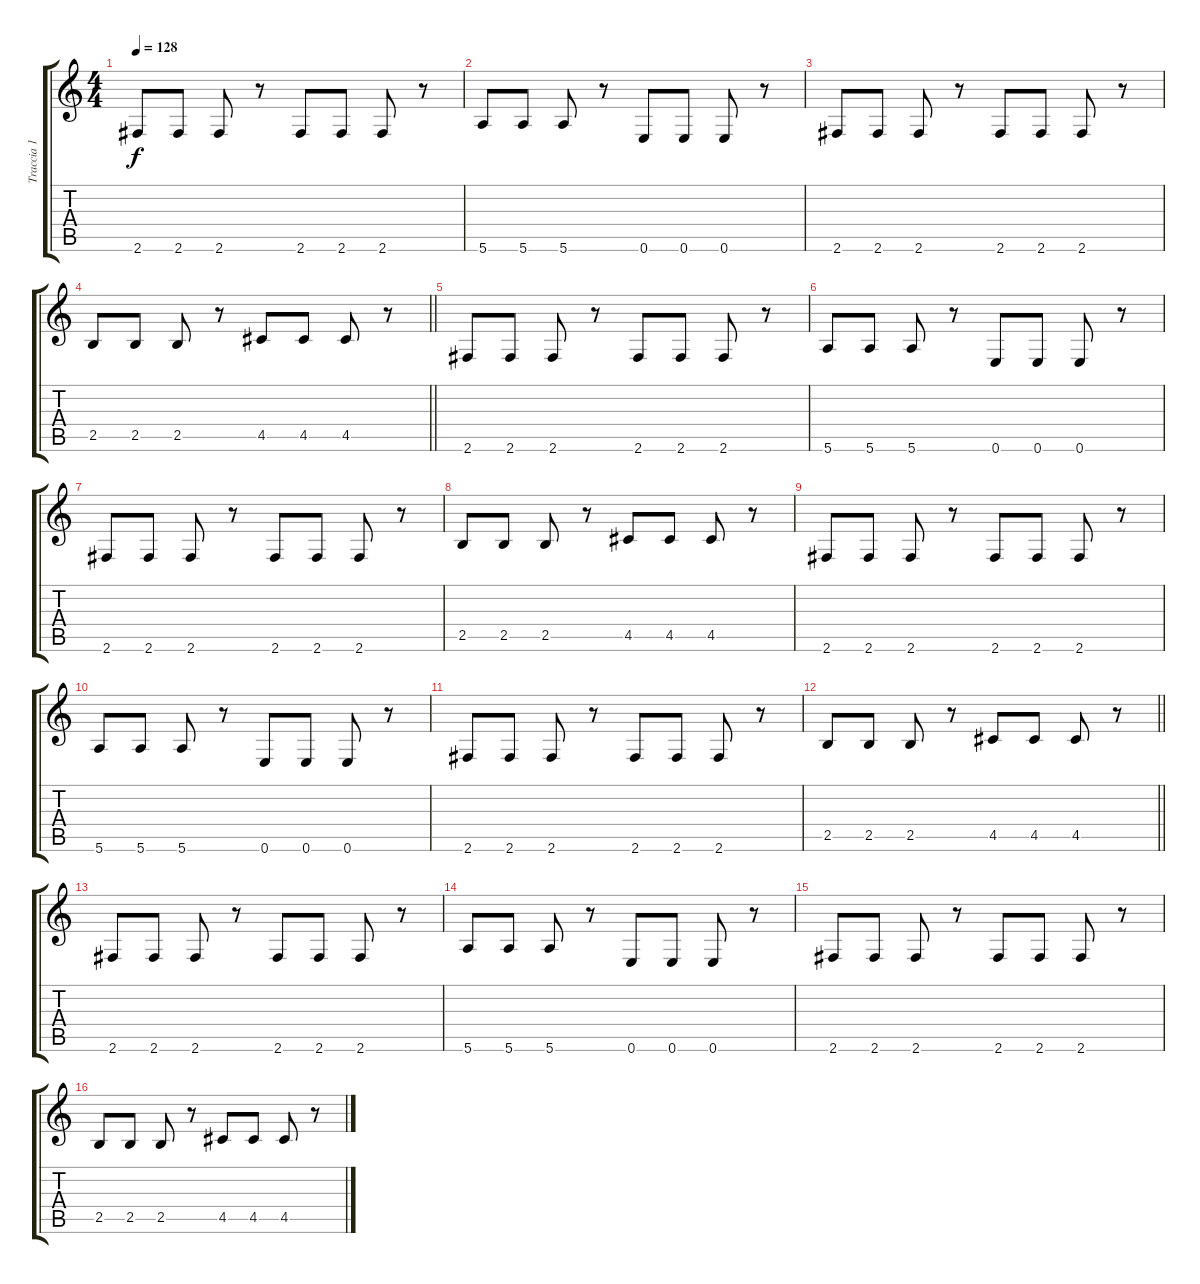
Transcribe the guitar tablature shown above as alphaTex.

\track ("Traccia 1" "Traccia 1") {instrument electricbasspick}
\staff {score tabs}
\tuning (E4 B3 G3 D3 A2 E2) {hide}
\ts (4 4)
\tempo 128
\clef g2
\ks c
2.6.8{dy f} 2.6.8 2.6.8 r.8 2.6.8 2.6.8 2.6.8 r.8 |
5.6.8 5.6.8 5.6.8 r.8 0.6.8 0.6.8 0.6.8 r.8 |
2.6.8 2.6.8 2.6.8 r.8 2.6.8 2.6.8 2.6.8 r.8 |
\barLineRight lightlight
2.5.8 2.5.8 2.5.8 r.8 4.5.8 4.5.8 4.5.8 r.8 |
2.6.8 2.6.8 2.6.8 r.8 2.6.8 2.6.8 2.6.8 r.8 |
5.6.8 5.6.8 5.6.8 r.8 0.6.8 0.6.8 0.6.8 r.8 |
2.6.8 2.6.8 2.6.8 r.8 2.6.8 2.6.8 2.6.8 r.8 |
2.5.8 2.5.8 2.5.8 r.8 4.5.8 4.5.8 4.5.8 r.8 |
2.6.8 2.6.8 2.6.8 r.8 2.6.8 2.6.8 2.6.8 r.8 |
5.6.8 5.6.8 5.6.8 r.8 0.6.8 0.6.8 0.6.8 r.8 |
2.6.8 2.6.8 2.6.8 r.8 2.6.8 2.6.8 2.6.8 r.8 |
\barLineRight lightlight
2.5.8 2.5.8 2.5.8 r.8 4.5.8 4.5.8 4.5.8 r.8 |
2.6.8 2.6.8 2.6.8 r.8 2.6.8 2.6.8 2.6.8 r.8 |
5.6.8 5.6.8 5.6.8 r.8 0.6.8 0.6.8 0.6.8 r.8 |
2.6.8 2.6.8 2.6.8 r.8 2.6.8 2.6.8 2.6.8 r.8 |
2.5.8 2.5.8 2.5.8 r.8 4.5.8 4.5.8 4.5.8 r.8
